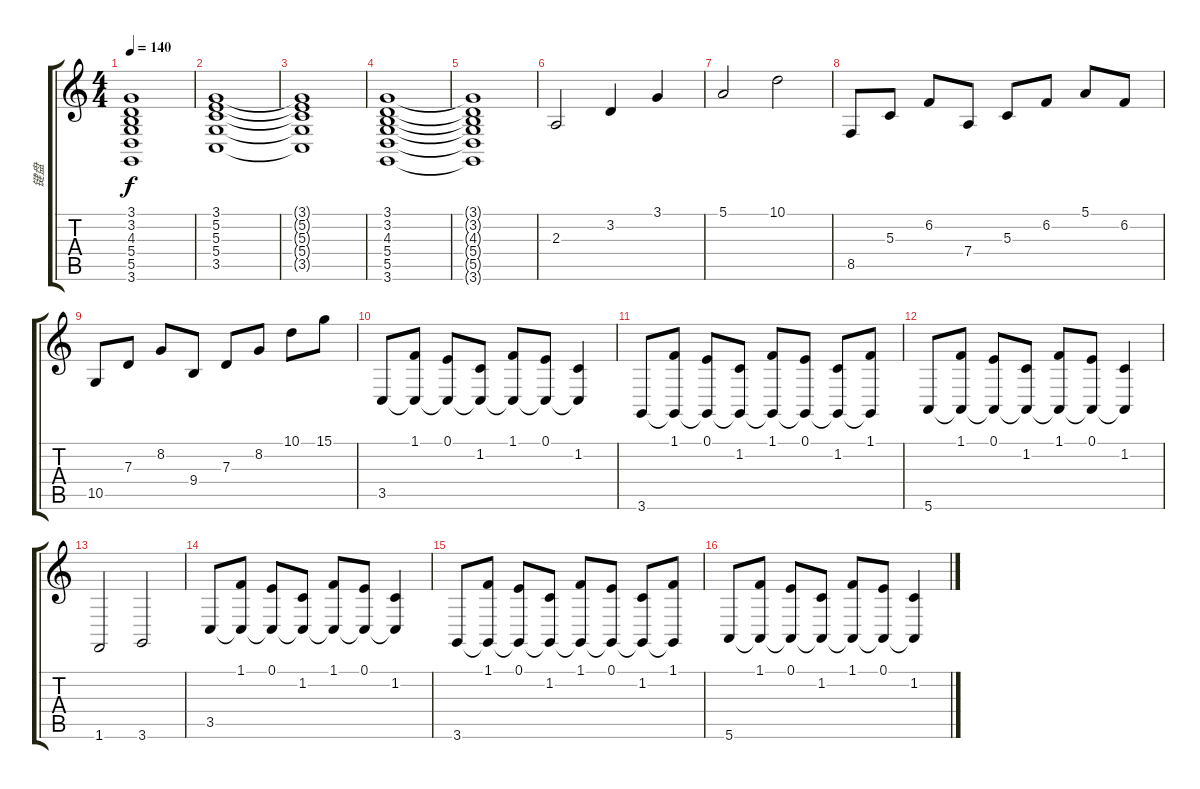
\track ("键盘" "键盘") {instrument stringensemble1}
\staff {score tabs}
\tuning (E4 B3 G3 D3 A2 E2) {hide}
\ts (4 4)
\tempo 140
\clef g2
\ks c
(3.1{t} 3.2{t} 4.3{t} 5.4{t} 5.5{t} 3.6{t}).1{dy f} |
(3.1 5.2 5.3 5.4 3.5).1 |
(3.1{t} 5.2{t} 5.3{t} 5.4{t} 3.5{t}).1 |
(3.1 3.2 4.3 5.4 5.5 3.6).1 |
(3.1{t} 3.2{t} 4.3{t} 5.4{t} 5.5{t} 3.6{t}).1 |
2.3.2 3.2.4{volume 12} 3.1.4 |
5.1.2 10.1.2 |
8.5.8 5.3.8 6.2.8 7.4.8 5.3.8 6.2.8 5.1.8 6.2.8 |
10.5.8 7.3.8 8.2.8 9.4.8 7.3.8 8.2.8 10.1.8 15.1.8 |
3.5.8{volume 10 instrument voiceoohs} (1.1 3.5{t}).8 (0.1 3.5{t}).8 (1.2 3.5{t}).8 (1.1 3.5{t}).8 (0.1 3.5{t}).8 (1.2 3.5{t}).4 |
3.6.8 (1.1 3.6{t}).8 (0.1 3.6{t}).8 (1.2 3.6{t}).8 (1.1 3.6{t}).8 (0.1 3.6{t}).8 (1.2 3.6{t}).8 (1.1 3.6{t}).8 |
5.6.8 (1.1 5.6{t}).8 (0.1 5.6{t}).8 (1.2 5.6{t}).8 (1.1 5.6{t}).8 (0.1 5.6{t}).8 (1.2 5.6{t}).4 |
1.6.2 3.6.2 |
3.5.8{volume 10 instrument voiceoohs} (1.1 3.5{t}).8 (0.1 3.5{t}).8 (1.2 3.5{t}).8 (1.1 3.5{t}).8 (0.1 3.5{t}).8 (1.2 3.5{t}).4 |
3.6.8 (1.1 3.6{t}).8 (0.1 3.6{t}).8 (1.2 3.6{t}).8 (1.1 3.6{t}).8 (0.1 3.6{t}).8 (1.2 3.6{t}).8 (1.1 3.6{t}).8 |
5.6.8 (1.1 5.6{t}).8 (0.1 5.6{t}).8 (1.2 5.6{t}).8 (1.1 5.6{t}).8 (0.1 5.6{t}).8 (1.2 5.6{t}).4
